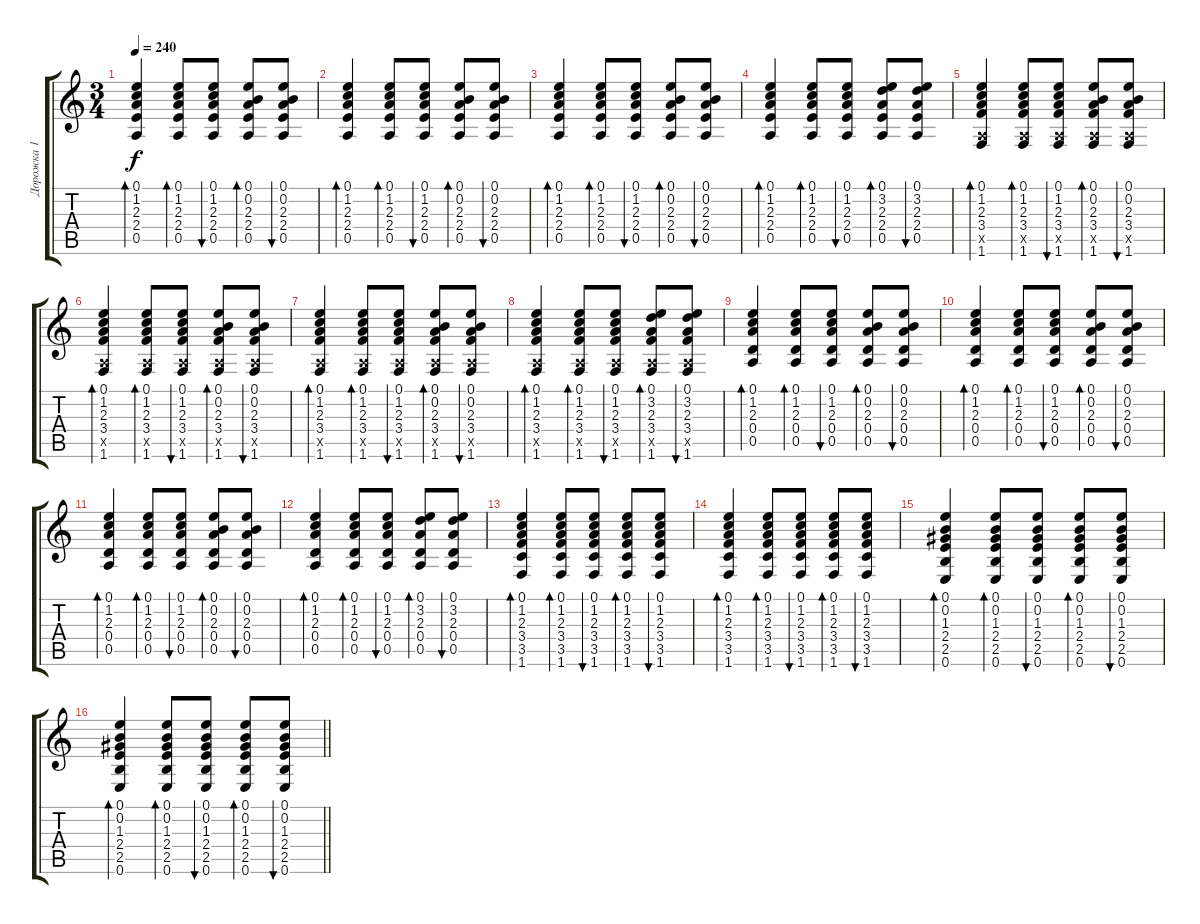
\track ("Дорожка 1" "Дорожка 1") {instrument acousticguitarsteel}
\staff {score tabs}
\tuning (E4 B3 G3 D3 A2 E2) {hide}
\ts (3 4)
\tempo 240
\clef g2
\ks c
(0.1 1.2 2.3 2.4 0.5).4{bd 60 dy f} (0.1 1.2 2.3 2.4 0.5).8{bd 60} (0.1 1.2 2.3 2.4 0.5).8{bu 60} (0.1 0.2 2.3 2.4 0.5).8{bd 60} (0.1 0.2 2.3 2.4 0.5).8{bu 60} |
(0.1 1.2 2.3 2.4 0.5).4{bd 60} (0.1 1.2 2.3 2.4 0.5).8{bd 60} (0.1 1.2 2.3 2.4 0.5).8{bu 60} (0.1 0.2 2.3 2.4 0.5).8{bd 60} (0.1 0.2 2.3 2.4 0.5).8{bu 60} |
(0.1 1.2 2.3 2.4 0.5).4{bd 60} (0.1 1.2 2.3 2.4 0.5).8{bd 60} (0.1 1.2 2.3 2.4 0.5).8{bu 60} (0.1 0.2 2.3 2.4 0.5).8{bd 60} (0.1 0.2 2.3 2.4 0.5).8{bu 60} |
(0.1 1.2 2.3 2.4 0.5).4{bd 60} (0.1 1.2 2.3 2.4 0.5).8{bd 60} (0.1 1.2 2.3 2.4 0.5).8{bu 60} (0.1 3.2 2.3 2.4 0.5).8{bd 60} (0.1 3.2 2.3 2.4 0.5).8{bu 60} |
(0.1 1.2 2.3 3.4 0.5{x} 1.6).4{bd 60} (0.1 1.2 2.3 3.4 0.5{x} 1.6).8{bd 60} (0.1 1.2 2.3 3.4 0.5{x} 1.6).8{bu 60} (0.1 0.2 2.3 3.4 0.5{x} 1.6).8{bd 60} (0.1 0.2 2.3 3.4 0.5{x} 1.6).8{bu 60} |
(0.1 1.2 2.3 3.4 0.5{x} 1.6).4{bd 60} (0.1 1.2 2.3 3.4 0.5{x} 1.6).8{bd 60} (0.1 1.2 2.3 3.4 0.5{x} 1.6).8{bu 60} (0.1 0.2 2.3 3.4 0.5{x} 1.6).8{bd 60} (0.1 0.2 2.3 3.4 0.5{x} 1.6).8{bu 60} |
(0.1 1.2 2.3 3.4 0.5{x} 1.6).4{bd 60} (0.1 1.2 2.3 3.4 0.5{x} 1.6).8{bd 60} (0.1 1.2 2.3 3.4 0.5{x} 1.6).8{bu 60} (0.1 0.2 2.3 3.4 0.5{x} 1.6).8{bd 60} (0.1 0.2 2.3 3.4 0.5{x} 1.6).8{bu 60} |
(0.1 1.2 2.3 3.4 0.5{x} 1.6).4{bd 60} (0.1 1.2 2.3 3.4 0.5{x} 1.6).8{bd 60} (0.1 1.2 2.3 3.4 0.5{x} 1.6).8{bu 60} (0.1 3.2 2.3 3.4 0.5{x} 1.6).8{bd 60} (0.1 3.2 2.3 3.4 0.5{x} 1.6).8{bu 60} |
(0.1 1.2 2.3 0.4 0.5).4{bd 60} (0.1 1.2 2.3 0.4 0.5).8{bd 60} (0.1 1.2 2.3 0.4 0.5).8{bu 60} (0.1 0.2 2.3 0.4 0.5).8{bd 60} (0.1 0.2 2.3 0.4 0.5).8{bu 60} |
(0.1 1.2 2.3 0.4 0.5).4{bd 60} (0.1 1.2 2.3 0.4 0.5).8{bd 60} (0.1 1.2 2.3 0.4 0.5).8{bu 60} (0.1 0.2 2.3 0.4 0.5).8{bd 60} (0.1 0.2 2.3 0.4 0.5).8{bu 60} |
(0.1 1.2 2.3 0.4 0.5).4{bd 60} (0.1 1.2 2.3 0.4 0.5).8{bd 60} (0.1 1.2 2.3 0.4 0.5).8{bu 60} (0.1 0.2 2.3 0.4 0.5).8{bd 60} (0.1 0.2 2.3 0.4 0.5).8{bu 60} |
(0.1 1.2 2.3 0.4 0.5).4{bd 60} (0.1 1.2 2.3 0.4 0.5).8{bd 60} (0.1 1.2 2.3 0.4 0.5).8{bu 60} (0.1 3.2 2.3 0.4 0.5).8{bd 60} (0.1 3.2 2.3 0.4 0.5).8{bu 60} |
(0.1 1.2 2.3 3.4 3.5 1.6).4{bd 60} (0.1 1.2 2.3 3.4 3.5 1.6).8{bd 60} (0.1 1.2 2.3 3.4 3.5 1.6).8{bu 60} (0.1 1.2 2.3 3.4 3.5 1.6).8{bd 60} (0.1 1.2 2.3 3.4 3.5 1.6).8{bu 60} |
(0.1 1.2 2.3 3.4 3.5 1.6).4{bd 60} (0.1 1.2 2.3 3.4 3.5 1.6).8{bd 60} (0.1 1.2 2.3 3.4 3.5 1.6).8{bu 60} (0.1 1.2 2.3 3.4 3.5 1.6).8{bd 60} (0.1 1.2 2.3 3.4 3.5 1.6).8{bu 60} |
(0.1 0.2 1.3 2.4 2.5 0.6).4{bd 60} (0.1 0.2 1.3 2.4 2.5 0.6).8{bd 60} (0.1 0.2 1.3 2.4 2.5 0.6).8{bu 60} (0.1 0.2 1.3 2.4 2.5 0.6).8{bd 60} (0.1 0.2 1.3 2.4 2.5 0.6).8{bu 60} |
\barLineRight lightlight
(0.1 0.2 1.3 2.4 2.5 0.6).4{bd 60} (0.1 0.2 1.3 2.4 2.5 0.6).8{bd 60} (0.1 0.2 1.3 2.4 2.5 0.6).8{bu 60} (0.1 0.2 1.3 2.4 2.5 0.6).8{bd 60} (0.1 0.2 1.3 2.4 2.5 0.6).8{bu 60}
